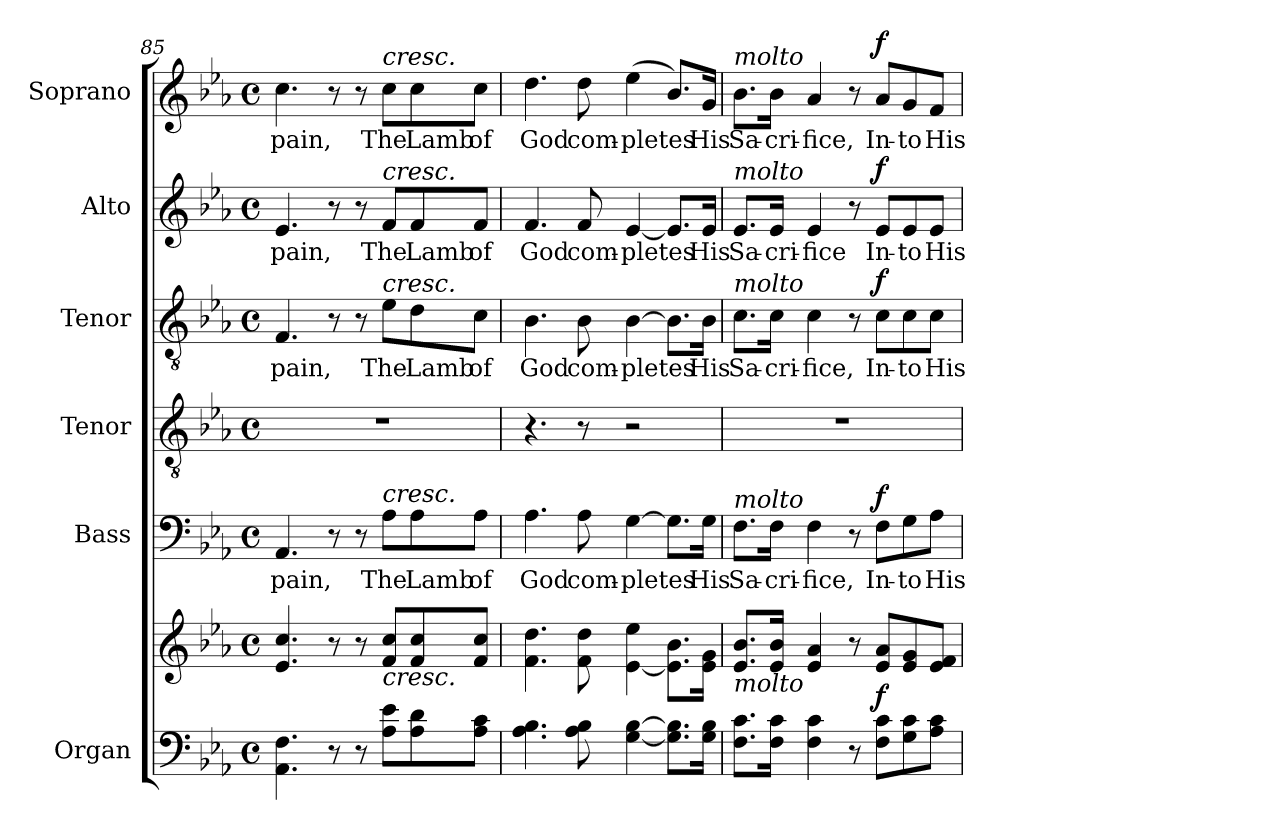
**kern	**kern	**dynam	**kern	**text	**dynam	**kern	**kern	**text	**dynam	**kern	**text	**dynam	**kern	**text	**dynam
*part6	*part6	*part6	*part5	*part5	*part5	*part4	*part3	*part3	*part3	*part2	*part2	*part2	*part1	*part1	*part1
*staff7	*staff6	*staff6/7	*staff5	*staff5	*staff5	*staff4	*staff3	*staff3	*staff3	*staff2	*staff2	*staff2	*staff1	*staff1	*staff1
*I"Organ	*	*	*I"Bass	*	*	*I"Tenor	*I"Tenor	*	*	*I"Alto	*	*	*I"Soprano	*	*
*I'Org.	*	*	*I'B.	*	*	*I'T.	*I'T.	*	*	*I'A.	*	*	*I'S.	*	*
*clefF4	*clefG2	*	*clefF4	*	*	*clefGv2	*clefGv2	*	*	*clefG2	*	*	*clefG2	*	*
*	*	*	*	*	*	*ITrd7c12	*ITrd7c12	*	*	*	*	*	*	*	*
*k[b-e-a-]	*k[b-e-a-]	*	*k[b-e-a-]	*	*	*k[b-e-a-]	*k[b-e-a-]	*	*	*k[b-e-a-]	*	*	*k[b-e-a-]	*	*
*E-:	*E-:	*	*E-:	*	*	*E-:	*E-:	*	*	*E-:	*	*	*E-:	*	*
*M4/4	*M4/4	*	*M4/4	*	*	*M4/4	*M4/4	*	*	*M4/4	*	*	*M4/4	*	*
*met(c)	*met(c)	*	*met(c)	*	*	*met(c)	*met(c)	*	*	*met(c)	*	*	*met(c)	*	*
=85	=85	=85	=85	=85	=85	=85	=85	=85	=85	=85	=85	=85	=85	=85	=85
!	!	!	!	!LO:LY:b:color=#000000	!	!	!	!	!	!	!	!	!	!	!
!	!	!	!	!	!	!	!	!LO:LY:b:color=#000000	!	!	!	!	!	!	!
!	!	!	!	!	!	!	!	!	!	!	!LO:LY:b:color=#000000	!	!	!	!
!	!	!	!	!	!	!	!	!	!	!	!	!	!	!LO:LY:b:color=#000000	!
4.AA-i\ 4.Fi	4.e-i/ 4.cci	.	4.AA-i/	pain,	.	1r	4.FFi/	pain,	.	4.e-i/	pain,	.	4.cci\	pain,	.
8r	8r	.	8r	.	.	.	8r	.	.	8r	.	.	8r	.	.
8r	8r	.	8r	.	.	.	8r	.	.	8r	.	.	8r	.	.
!	!	!	!	!LO:LY:b:color=#000000	!	!	!	!	!	!	!	!	!	!	!
!	!	!	!	!	!	!	!	!LO:LY:b:color=#000000	!	!	!	!	!	!	!
!	!	!	!	!	!	!	!	!	!	!	!LO:LY:b:color=#000000	!	!	!	!
!	!	!	!	!	!	!	!	!	!	!	!	!	!LO:TX:a:i:t=cresc.	!	!
!	!	!	!	!	!	!	!	!	!	!LO:TX:a:i:t=cresc.	!	!	!	!	!
!	!	!	!	!	!	!	!LO:TX:a:i:t=cresc.	!	!	!	!	!	!	!	!
!	!	!	!LO:TX:a:i:t=cresc.	!	!	!	!	!	!	!	!	!	!	!	!
!	!LO:TX:b:i:t=cresc.	!	!	!	!	!	!	!	!	!	!	!	!	!	!
!	!	!	!	!	!	!	!	!	!	!	!	!	!	!LO:LY:b:color=#000000	!
8A-i\ 8e-iL	8fi/ 8cciL	.	8A-i\L	The	.	.	8E-i\L	The	.	8fi/L	The	.	8cci\L	The	.
!	!	!	!	!LO:LY:b:color=#000000	!	!	!	!	!	!	!	!	!	!	!
!	!	!	!	!	!	!	!	!LO:LY:b:color=#000000	!	!	!	!	!	!	!
!	!	!	!	!	!	!	!	!	!	!	!LO:LY:b:color=#000000	!	!	!	!
!	!	!	!	!	!	!	!	!	!	!	!	!	!	!LO:LY:b:color=#000000	!
8A-i\ 8di	8fi/ 8cci	.	8A-i\	Lamb	.	.	8Di\	Lamb	.	8fi/	Lamb	.	8cci\	Lamb	.
!	!	!	!	!LO:LY:b:color=#000000	!	!	!	!	!	!	!	!	!	!	!
!	!	!	!	!	!	!	!	!LO:LY:b:color=#000000	!	!	!	!	!	!	!
!	!	!	!	!	!	!	!	!	!	!	!LO:LY:b:color=#000000	!	!	!	!
!	!	!	!	!	!	!	!	!	!	!	!	!	!	!LO:LY:b:color=#000000	!
8A-i\ 8ciJ	8fi/ 8cciJ	.	8A-i\J	of	.	.	8Ci\J	of	.	8fi/J	of	.	8cci\J	of	.
=86	=86	=86	=86	=86	=86	=86	=86	=86	=86	=86	=86	=86	=86	=86	=86
!	!	!	!	!LO:LY:b:color=#000000	!	!	!	!	!	!	!	!	!	!	!
!	!	!	!	!	!	!	!	!LO:LY:b:color=#000000	!	!	!	!	!	!	!
!	!	!	!	!	!	!	!	!	!	!	!LO:LY:b:color=#000000	!	!	!	!
!	!	!	!	!	!	!	!	!	!	!	!	!	!	!LO:LY:b:color=#000000	!
4.A-i\ 4.B-i	4.fi\ 4.ddi	.	4.A-i\	God	.	4.r	4.BB-i\	God	.	4.fi/	God	.	4.ddi\	God	.
!	!	!	!	!LO:LY:b:color=#000000	!	!	!	!	!	!	!	!	!	!	!
!	!	!	!	!	!	!	!	!LO:LY:b:color=#000000	!	!	!	!	!	!	!
!	!	!	!	!	!	!	!	!	!	!	!LO:LY:b:color=#000000	!	!	!	!
!	!	!	!	!	!	!	!	!	!	!	!	!	!	!LO:LY:b:color=#000000	!
8A-i\ 8B-i	8fi\ 8ddi	.	8A-i\	com-	.	8r	8BB-i\	com-	.	8fi/	com-	.	8ddi\	com-	.
!	!	!	!	!LO:LY:b:color=#000000	!	!	!	!	!	!	!	!	!	!	!
!	!	!	!	!	!	!	!	!LO:LY:b:color=#000000	!	!	!	!	!	!	!
!	!	!	!	!	!	!	!	!	!	!	!LO:LY:b:color=#000000	!	!	!	!
!	!	!	!	!	!	!	!	!	!	!	!	!	!	!LO:LY:b:color=#000000	!
[<4Gi\ [>4B-i	[<4e-i\ 4ee-i	.	[>4Gi\	-pletes	.	2r	[>4BB-i\	-pletes	.	[<4e-i/	-pletes	.	(4ee-i\	-pletes	.
8.Gi\] 8.B-i]L	8.e-i\] 8.b-iL	.	8.Gi\L]	.	.	.	8.BB-i\L]	.	.	8.e-i/L]	.	.	8.b-i/L)	.	.
!	!	!	!	!LO:LY:b:color=#000000	!	!	!	!	!	!	!	!	!	!	!
!	!	!	!	!	!	!	!	!LO:LY:b:color=#000000	!	!	!	!	!	!	!
!	!	!	!	!	!	!	!	!	!	!	!LO:LY:b:color=#000000	!	!	!	!
!	!	!	!	!	!	!	!	!	!	!	!	!	!	!LO:LY:b:color=#000000	!
16Gi\ 16B-iJk	16e-i\ 16giJk	.	16Gi\Jk	His	.	.	16BB-i\Jk	His	.	16e-i/Jk	His	.	16gi/Jk	His	.
=87	=87	=87	=87	=87	=87	=87	=87	=87	=87	=87	=87	=87	=87	=87	=87
!	!	!	!	!LO:LY:b:color=#000000	!	!	!	!	!	!	!	!	!	!	!
!	!	!	!	!	!	!	!	!LO:LY:b:color=#000000	!	!	!	!	!	!	!
!	!	!	!	!	!	!	!	!	!	!	!LO:LY:b:color=#000000	!	!	!	!
!	!	!	!	!	!	!	!	!	!	!	!	!	!LO:TX:a:i:t=molto	!	!
!	!	!	!	!	!	!	!	!	!	!LO:TX:a:i:t=molto	!	!	!	!	!
!	!	!	!	!	!	!	!LO:TX:a:i:t=molto	!	!	!	!	!	!	!	!
!	!	!	!LO:TX:a:i:t=molto	!	!	!	!	!	!	!	!	!	!	!	!
!	!LO:TX:b:i:t=molto	!	!	!	!	!	!	!	!	!	!	!	!	!	!
!	!	!	!	!	!	!	!	!	!	!	!	!	!	!LO:LY:b:color=#000000	!
8.Fi\ 8.ciL	8.e-i/ 8.b-iL	.	8.Fi\L	Sa-	.	1r	8.Ci\L	Sa-	.	8.e-i/L	Sa-	.	8.b-i\L	Sa-	.
!	!	!	!	!LO:LY:b:color=#000000	!	!	!	!	!	!	!	!	!	!	!
!	!	!	!	!	!	!	!	!LO:LY:b:color=#000000	!	!	!	!	!	!	!
!	!	!	!	!	!	!	!	!	!	!	!LO:LY:b:color=#000000	!	!	!	!
!	!	!	!	!	!	!	!	!	!	!	!	!	!	!LO:LY:b:color=#000000	!
16Fi\ 16ciJk	16e-i/ 16b-iJk	.	16Fi\Jk	-cri-	.	.	16Ci\Jk	-cri-	.	16e-i/Jk	-cri-	.	16b-i\Jk	-cri-	.
!	!	!	!	!LO:LY:b:color=#000000	!	!	!	!	!	!	!	!	!	!	!
!	!	!	!	!	!	!	!	!LO:LY:b:color=#000000	!	!	!	!	!	!	!
!	!	!	!	!	!	!	!	!	!	!	!LO:LY:b:color=#000000	!	!	!	!
!	!	!	!	!	!	!	!	!	!	!	!	!	!	!LO:LY:b:color=#000000	!
4Fi\ 4ci	4e-i/ 4a-i	.	4Fi\	-fice,	.	.	4Ci\	-fice,	.	4e-i/	-fice	.	4a-i/	-fice,	.
8r	8r	.	8r	.	.	.	8r	.	.	8r	.	.	8r	.	.
!	!	!	!	!LO:LY:b:color=#000000	!	!	!	!	!	!	!	!	!	!	!
!	!	!	!	!	!	!	!	!LO:LY:b:color=#000000	!	!	!	!	!	!	!
!	!	!	!	!	!	!	!	!	!	!	!LO:LY:b:color=#000000	!	!	!	!
!	!	!	!	!	!	!	!	!	!	!	!	!	!	!LO:LY:b:color=#000000	!
8Fi\ 8ciL	8e-i/ 8a-iL	f	8Fi\L	In-	f	.	8Ci\L	In-	f	8e-i/L	In-	f	8a-i/L	In-	f
!	!	!	!	!LO:LY:b:color=#000000	!	!	!	!	!	!	!	!	!	!	!
!	!	!	!	!	!	!	!	!LO:LY:b:color=#000000	!	!	!	!	!	!	!
!	!	!	!	!	!	!	!	!	!	!	!LO:LY:b:color=#000000	!	!	!	!
!	!	!	!	!	!	!	!	!	!	!	!	!	!	!LO:LY:b:color=#000000	!
8Gi\ 8ci	8e-i/ 8gi	.	8Gi\	-to	.	.	8Ci\	-to	.	8e-i/	-to	.	8gi/	-to	.
!	!	!	!	!LO:LY:b:color=#000000	!	!	!	!	!	!	!	!	!	!	!
!	!	!	!	!	!	!	!	!LO:LY:b:color=#000000	!	!	!	!	!	!	!
!	!	!	!	!	!	!	!	!	!	!	!LO:LY:b:color=#000000	!	!	!	!
!	!	!	!	!	!	!	!	!	!	!	!	!	!	!LO:LY:b:color=#000000	!
8A-i\ 8ciJ	8e-i/ 8fiJ	.	8A-i\J	His	.	.	8Ci\J	His	.	8e-i/J	His	.	8fi/J	His	.
=	=	=	=	=	=	=	=	=	=	=	=	=	=	=	=
*-	*-	*-	*-	*-	*-	*-	*-	*-	*-	*-	*-	*-	*-	*-	*-
